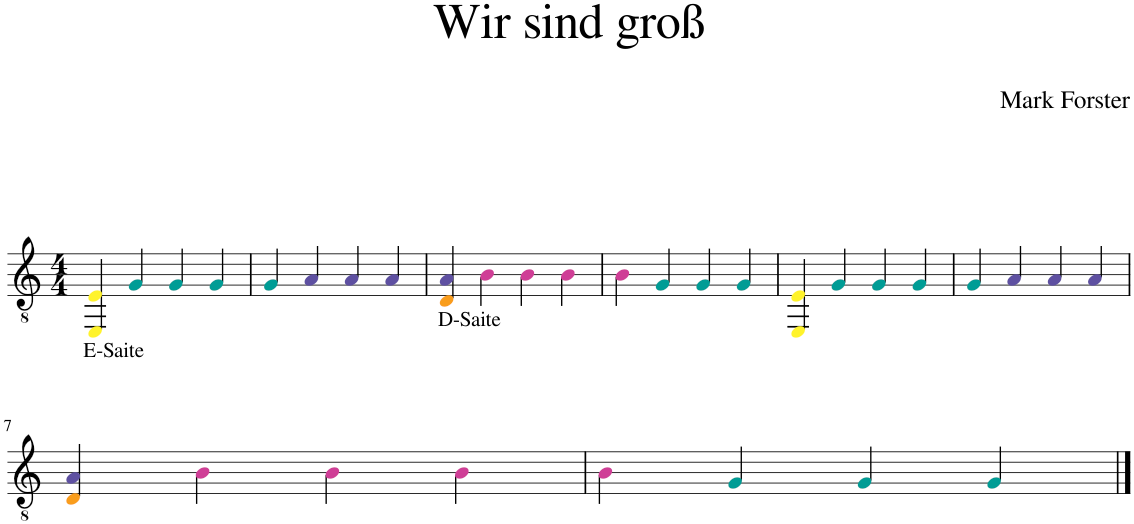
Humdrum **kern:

**kern
*part1
*staff1
*I"Classical Guitar
*I'Guit.
*clefGv2
*k[]
*M4/4
=1
!LO:TX:b:t=E-Saite
4EEi/ 4Ei/
4Gj/
4Gj/
4Gj/
=2
4Gj/
4AZ/
4AZ/
4AZ/
=3
!LO:TX:b:t=D-Saite
4DV/ 4AZ/
4BN\
4BN\
4BN\
=4
4BN\
4Gj/
4Gj/
4Gj/
=5
4EEi/ 4Ei/
4Gj/
4Gj/
4Gj/
=6
4Gj/
4AZ/
4AZ/
4AZ/
!!LO:LB:g=z
=7
4DV/ 4AZ/
4BN\
4BN\
4BN\
=8
4BN\
4Gj/
4Gj/
4Gj/
==
*-
